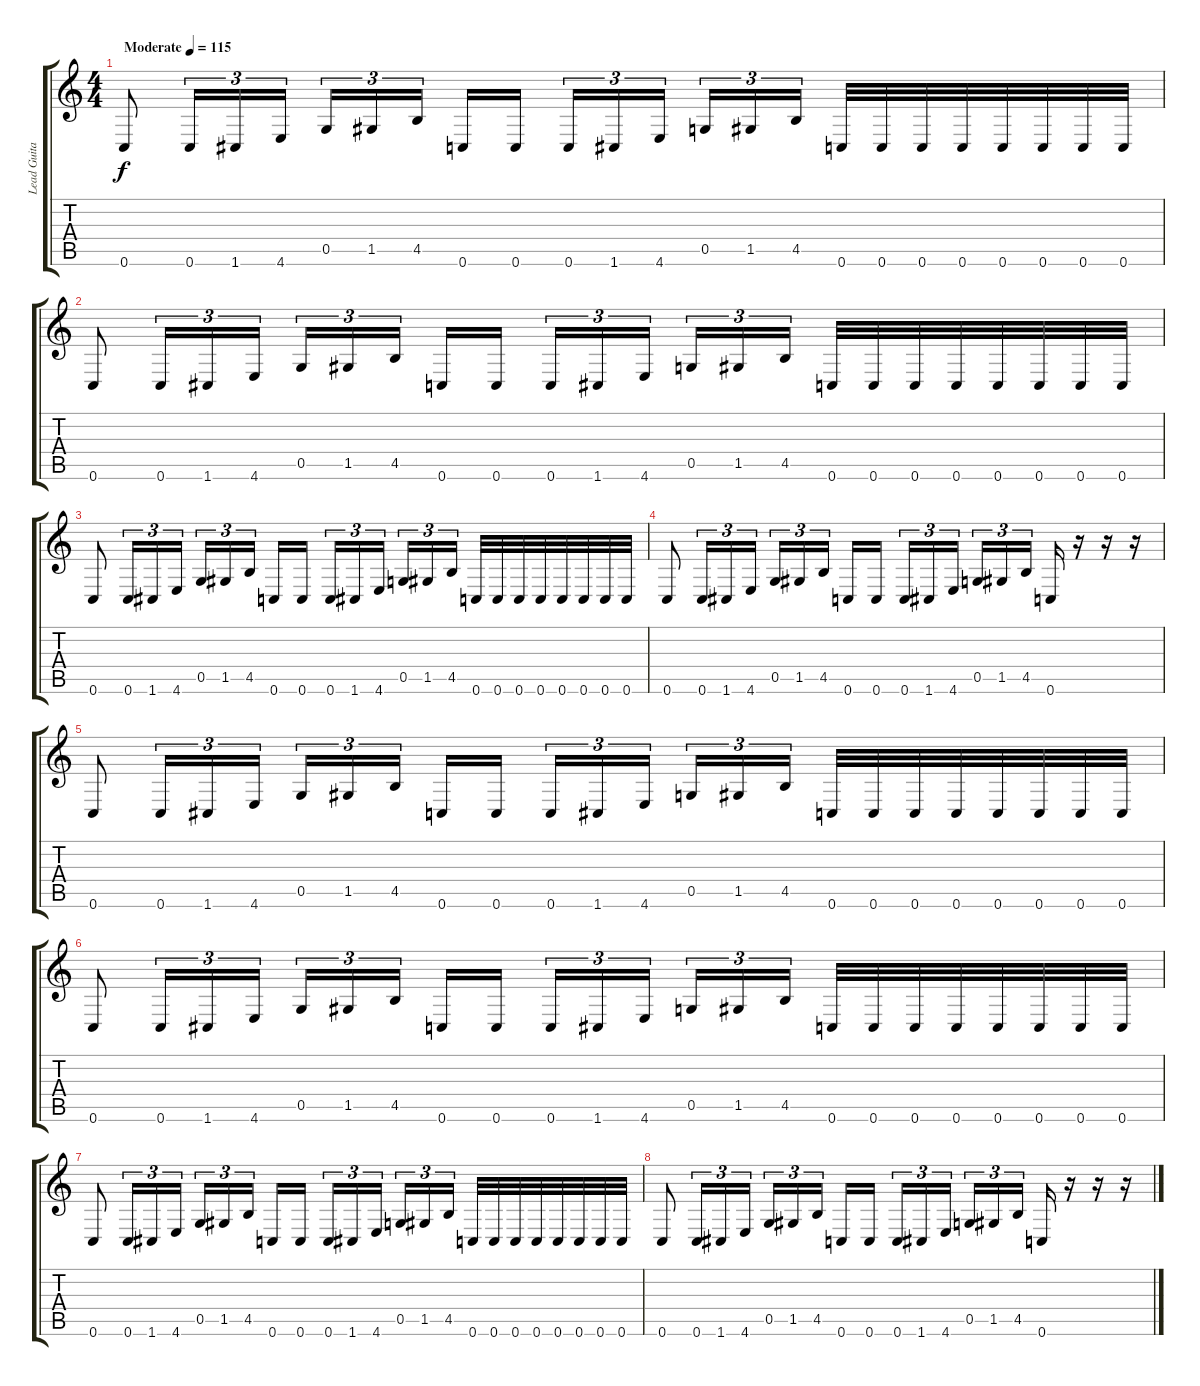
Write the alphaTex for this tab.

\track ("Lead Guitar" "Lead Guita") {instrument distortionguitar}
\staff {score tabs}
\tuning (D4 A3 F3 C3 G2 C2) {hide}
\ts (4 4)
\tempo (115 "Moderate")
\clef g2
\ks c
0.6.8{dy f instrument distortionguitar} 0.6.16{tu (3 2)} 1.6.16{tu (3 2)} 4.6.16{tu (3 2)} 0.5.16{tu (3 2)} 1.5.16{tu (3 2)} 4.5.16{tu (3 2) beam splitsecondary} 0.6.16 0.6.16 0.6.16{tu (3 2)} 1.6.16{tu (3 2)} 4.6.16{tu (3 2) beam splitsecondary} 0.5.16{tu (3 2)} 1.5.16{tu (3 2)} 4.5.16{tu (3 2)} 0.6.32 0.6.32 0.6.32 0.6.32 0.6.32 0.6.32 0.6.32 0.6.32 |
0.6.8 0.6.16{tu (3 2)} 1.6.16{tu (3 2)} 4.6.16{tu (3 2)} 0.5.16{tu (3 2)} 1.5.16{tu (3 2)} 4.5.16{tu (3 2) beam splitsecondary} 0.6.16 0.6.16 0.6.16{tu (3 2)} 1.6.16{tu (3 2)} 4.6.16{tu (3 2) beam splitsecondary} 0.5.16{tu (3 2)} 1.5.16{tu (3 2)} 4.5.16{tu (3 2)} 0.6.32 0.6.32 0.6.32 0.6.32 0.6.32 0.6.32 0.6.32 0.6.32 |
0.6.8 0.6.16{tu (3 2)} 1.6.16{tu (3 2)} 4.6.16{tu (3 2)} 0.5.16{tu (3 2)} 1.5.16{tu (3 2)} 4.5.16{tu (3 2) beam splitsecondary} 0.6.16 0.6.16 0.6.16{tu (3 2)} 1.6.16{tu (3 2)} 4.6.16{tu (3 2) beam splitsecondary} 0.5.16{tu (3 2)} 1.5.16{tu (3 2)} 4.5.16{tu (3 2)} 0.6.32 0.6.32 0.6.32 0.6.32 0.6.32 0.6.32 0.6.32 0.6.32 |
0.6.8 0.6.16{tu (3 2)} 1.6.16{tu (3 2)} 4.6.16{tu (3 2)} 0.5.16{tu (3 2)} 1.5.16{tu (3 2)} 4.5.16{tu (3 2) beam splitsecondary} 0.6.16 0.6.16 0.6.16{tu (3 2)} 1.6.16{tu (3 2)} 4.6.16{tu (3 2) beam splitsecondary} 0.5.16{tu (3 2)} 1.5.16{tu (3 2)} 4.5.16{tu (3 2)} 0.6.16 r.16 r.16 r.16 |
0.6.8 0.6.16{tu (3 2)} 1.6.16{tu (3 2)} 4.6.16{tu (3 2)} 0.5.16{tu (3 2)} 1.5.16{tu (3 2)} 4.5.16{tu (3 2) beam splitsecondary} 0.6.16 0.6.16 0.6.16{tu (3 2)} 1.6.16{tu (3 2)} 4.6.16{tu (3 2) beam splitsecondary} 0.5.16{tu (3 2)} 1.5.16{tu (3 2)} 4.5.16{tu (3 2)} 0.6.32 0.6.32 0.6.32 0.6.32 0.6.32 0.6.32 0.6.32 0.6.32 |
0.6.8 0.6.16{tu (3 2)} 1.6.16{tu (3 2)} 4.6.16{tu (3 2)} 0.5.16{tu (3 2)} 1.5.16{tu (3 2)} 4.5.16{tu (3 2) beam splitsecondary} 0.6.16 0.6.16 0.6.16{tu (3 2)} 1.6.16{tu (3 2)} 4.6.16{tu (3 2) beam splitsecondary} 0.5.16{tu (3 2)} 1.5.16{tu (3 2)} 4.5.16{tu (3 2)} 0.6.32 0.6.32 0.6.32 0.6.32 0.6.32 0.6.32 0.6.32 0.6.32 |
0.6.8 0.6.16{tu (3 2)} 1.6.16{tu (3 2)} 4.6.16{tu (3 2)} 0.5.16{tu (3 2)} 1.5.16{tu (3 2)} 4.5.16{tu (3 2) beam splitsecondary} 0.6.16 0.6.16 0.6.16{tu (3 2)} 1.6.16{tu (3 2)} 4.6.16{tu (3 2) beam splitsecondary} 0.5.16{tu (3 2)} 1.5.16{tu (3 2)} 4.5.16{tu (3 2)} 0.6.32 0.6.32 0.6.32 0.6.32 0.6.32 0.6.32 0.6.32 0.6.32 |
0.6.8 0.6.16{tu (3 2)} 1.6.16{tu (3 2)} 4.6.16{tu (3 2)} 0.5.16{tu (3 2)} 1.5.16{tu (3 2)} 4.5.16{tu (3 2) beam splitsecondary} 0.6.16 0.6.16 0.6.16{tu (3 2)} 1.6.16{tu (3 2)} 4.6.16{tu (3 2) beam splitsecondary} 0.5.16{tu (3 2)} 1.5.16{tu (3 2)} 4.5.16{tu (3 2)} 0.6.16 r.16 r.16 r.16
